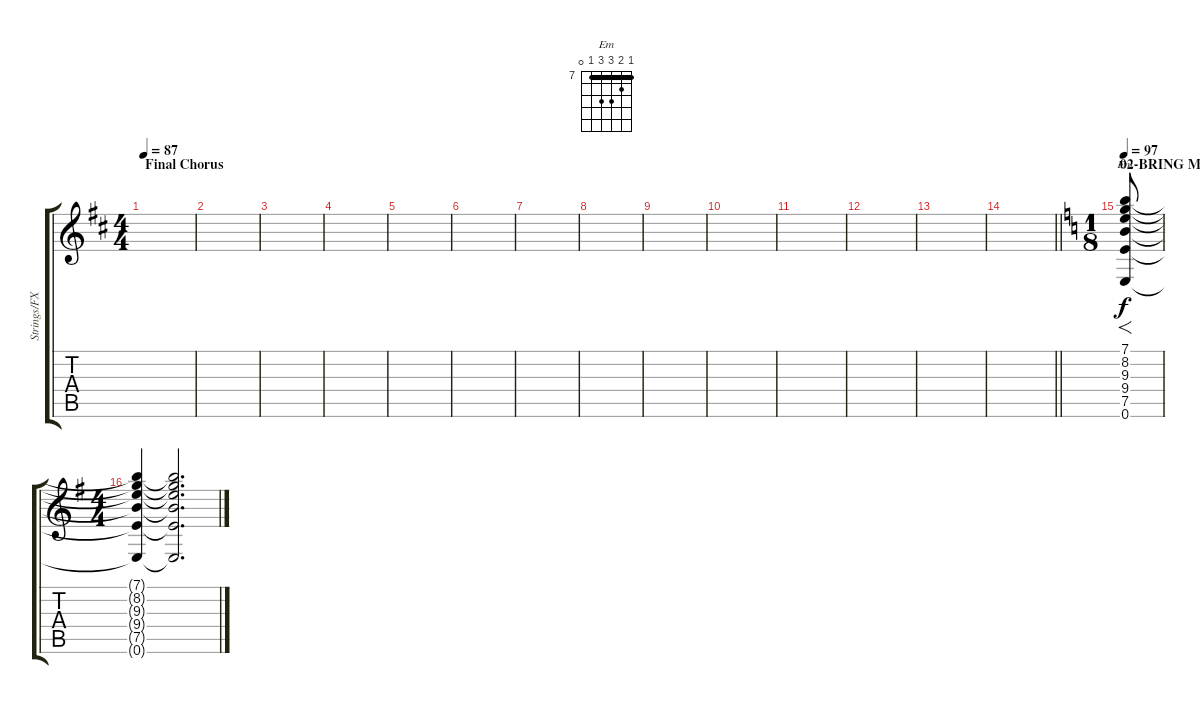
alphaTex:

\track ("Strings/FX/Choir" "Strings/FX") {instrument electricbassfinger}
\staff {score tabs}
\tuning (E4 B3 G3 D3 A2 E2) {hide}
\chord ("Em" 7 8 9 9 7 0) {firstfret 7 barre 7}
\ts (4 4)
\section ("" "Final Chorus")
\tempo 87
\clef g2
\ks d
|
|
|
|
|
|
|
|
|
|
|
|
|
\barLineRight lightlight
|
\ts (1 8)
\section ("" "02-BRING ME TO LIFE Intro")
\tempo 97
\ks c
(7.1 8.2 9.3 9.4 7.5 0.6).8{f ch "Em" volume 9} |
\ts (4 4)
\ks g
(7.1{t} 8.2{t} 9.3{t} 9.4{t} 7.5{t} 0.6{t}).4 (7.1{t} 8.2{t} 9.3{t} 9.4{t} 7.5{t} 0.6{t}).2{d}
